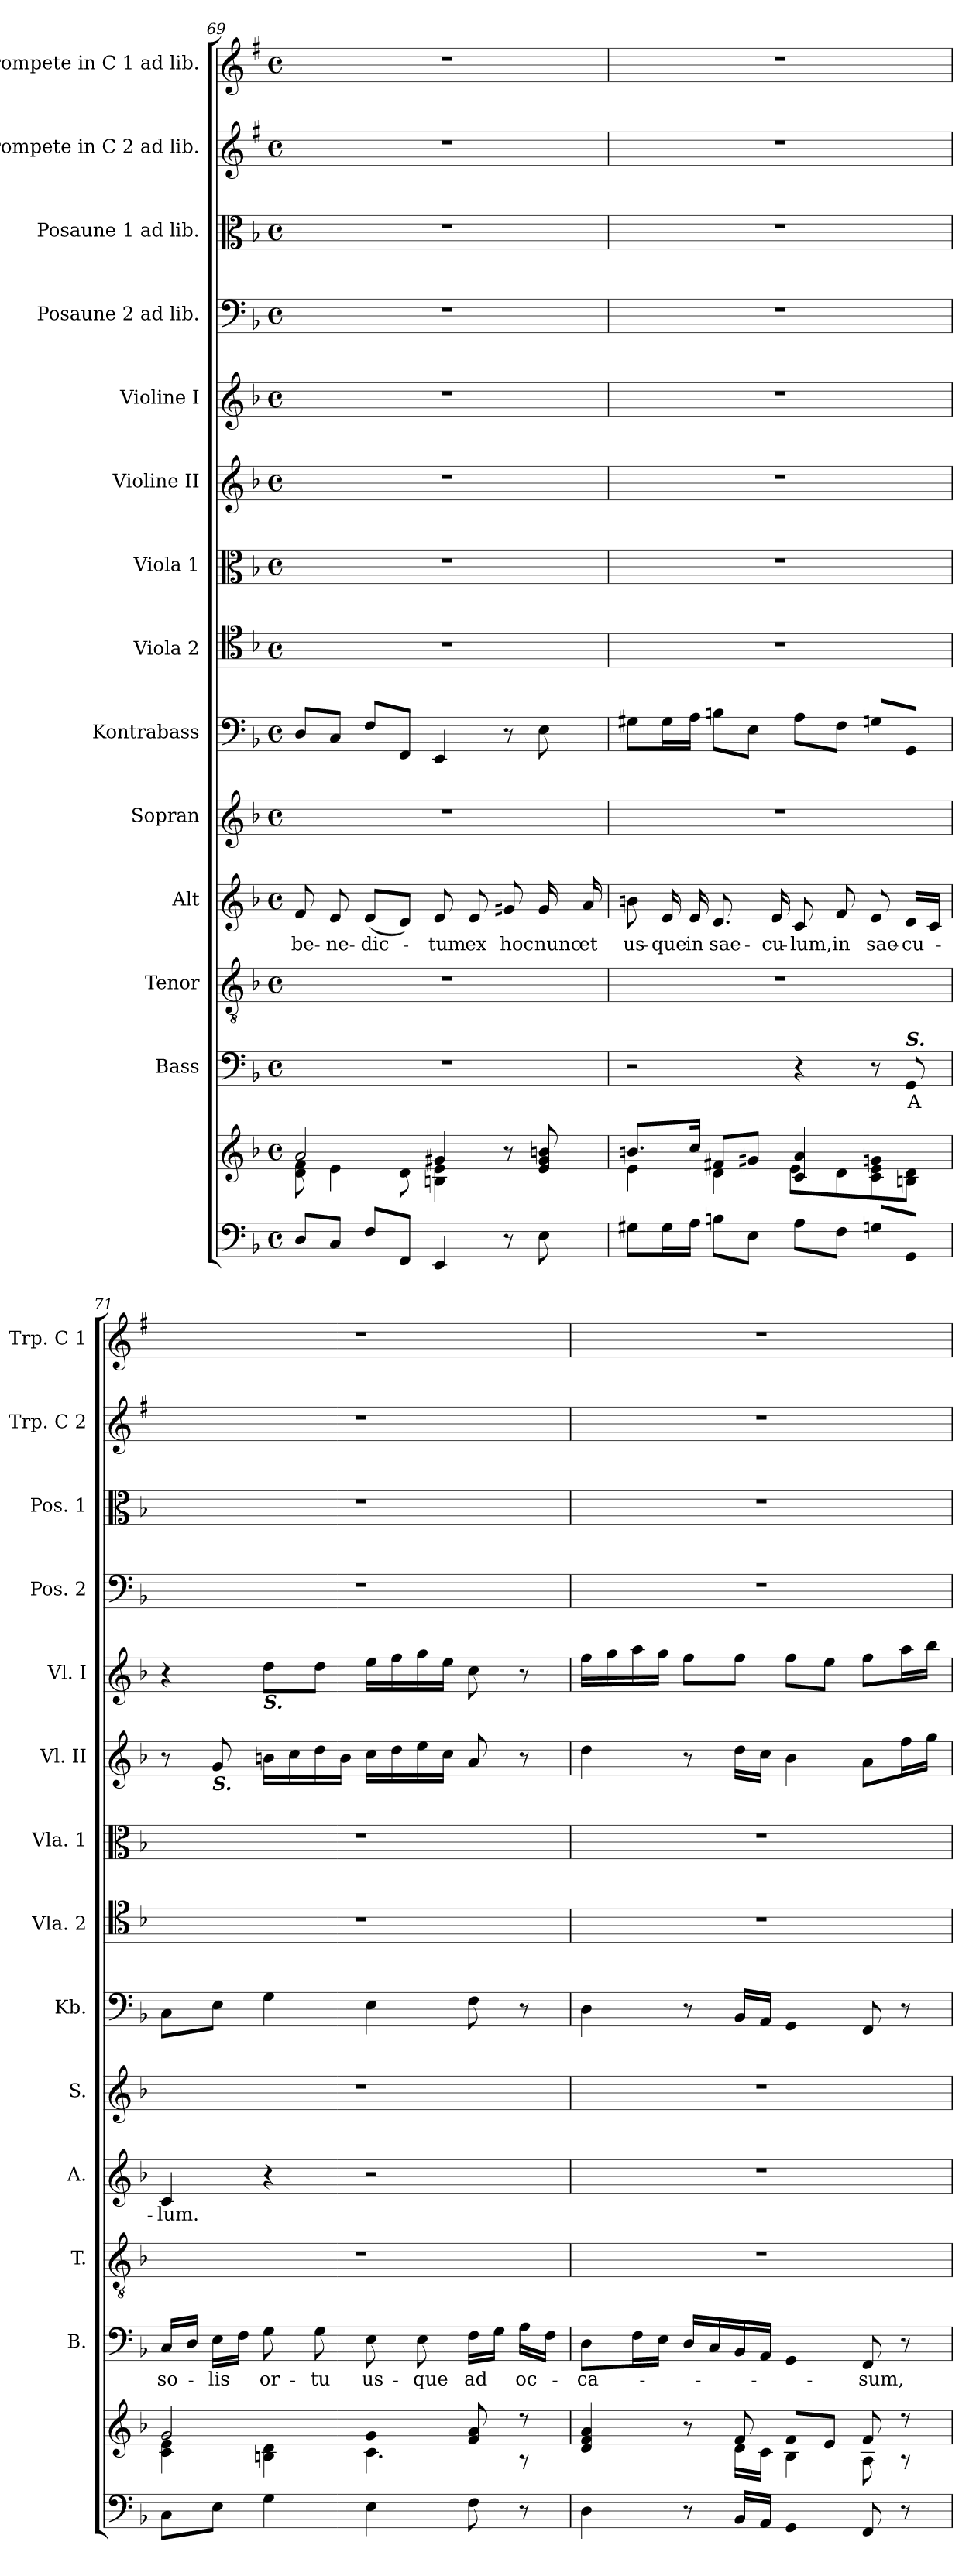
**kern	**kern	**kern	**text	**kern	**kern	**text	**kern	**kern	**kern	**kern	**kern	**kern	**kern	**kern	**kern	**kern
*part14	*part14	*part13	*part13	*part12	*part11	*part11	*part10	*part9	*part8	*part7	*part6	*part5	*part4	*part3	*part2	*part1
*staff15	*staff14	*staff13	*staff13	*staff12	*staff11	*staff11	*staff10	*staff9	*staff8	*staff7	*staff6	*staff5	*staff4	*staff3	*staff2	*staff1
*	*	*I"Bass	*	*I"Tenor	*I"Alt	*	*I"Sopran	*I"Kontrabass	*I"Viola 2	*I"Viola 1	*I"Violine II	*I"Violine I	*I"Posaune 2 ad lib.	*I"Posaune 1 ad lib.	*I"Trompete in C 2 ad lib.	*I"Trompete in C 1 ad lib.
*	*	*I'B.	*	*I'T.	*I'A.	*	*I'S.	*I'Kb.	*I'Vla. 2	*I'Vla. 1	*I'Vl. II	*I'Vl. I	*I'Pos. 2	*I'Pos. 1	*I'Trp. C 2	*I'Trp. C 1
!!LO:PB:g=z
*clefF4	*clefG2	*clefF4	*	*clefGv2	*clefG2	*	*clefG2	*clefF4	*clefC4	*clefC3	*clefG2	*clefG2	*clefF4	*clefC3	*clefG2	*clefG2
*	*	*	*	*	*	*	*	*ITrd7c12	*	*	*	*	*	*	*ITrd1c2	*ITrd1c2
*k[b-]	*k[b-]	*k[b-]	*	*k[b-]	*k[b-]	*	*k[b-]	*k[b-]	*k[b-]	*k[b-]	*k[b-]	*k[b-]	*k[b-]	*k[b-]	*k[b-]	*k[b-]
*F:	*F:	*F:	*	*F:	*F:	*	*F:	*F:	*F:	*F:	*F:	*F:	*F:	*F:	*F:	*F:
*M4/4	*M4/4	*M4/4	*	*M4/4	*M4/4	*	*M4/4	*M4/4	*M4/4	*M4/4	*M4/4	*M4/4	*M4/4	*M4/4	*M4/4	*M4/4
*met(c)	*met(c)	*met(c)	*	*met(c)	*met(c)	*	*met(c)	*met(c)	*met(c)	*met(c)	*met(c)	*met(c)	*met(c)	*met(c)	*met(c)	*met(c)
=69	=69	=69	=69	=69	=69	=69	=69	=69	=69	=69	=69	=69	=69	=69	=69	=69
*	*^	*	*	*	*	*	*	*	*	*	*	*	*	*	*	*
!	!	!	!	!	!	!	!LO:LY:b	!	!	!	!	!	!	!	!	!	!
8D/L	2a/	8d\ 8f\	1r	.	1r	8f/	be-	1r	8DD/L	1r	1r	1r	1r	1r	1r	1r	1r
!	!	!	!	!	!	!	!LO:LY:b	!	!	!	!	!	!	!	!	!	!
8C/J	.	4e\	.	.	.	8e/	-ne-	.	8CC/J	.	.	.	.	.	.	.	.
!	!	!	!	!	!	!	!LO:LY:b	!	!	!	!	!	!	!	!	!	!
8F/L	.	.	.	.	.	(<8e/L	-dic-	.	8FF/L	.	.	.	.	.	.	.	.
8FF/J	.	8d\	.	.	.	8d/J)	.	.	8FFF/J	.	.	.	.	.	.	.	.
!	!	!	!	!	!	!	!LO:LY:b	!	!	!	!	!	!	!	!	!	!
4EE/	4g#X/	4Bn\ 4e\	.	.	.	8e/	-tum	.	4EEE/	.	.	.	.	.	.	.	.
!	!	!	!	!	!	!	!LO:LY:b	!	!	!	!	!	!	!	!	!	!
.	.	.	.	.	.	8e/	ex	.	.	.	.	.	.	.	.	.	.
!	!	!	!	!	!	!	!LO:LY:b	!	!	!	!	!	!	!	!	!	!
8r	8r	4ryy	.	.	.	8g#X/	hoc	.	8r	.	.	.	.	.	.	.	.
!	!	!	!	!	!	!	!LO:LY:b	!	!	!	!	!	!	!	!	!	!
8E\	8e/ 8g#/ 8bn/	.	.	.	.	16g#/	nunc	.	8EE\	.	.	.	.	.	.	.	.
!	!	!	!	!	!	!	!LO:LY:b	!	!	!	!	!	!	!	!	!	!
.	.	.	.	.	.	16a/	et	.	.	.	.	.	.	.	.	.	.
=70	=70	=70	=70	=70	=70	=70	=70	=70	=70	=70	=70	=70	=70	=70	=70	=70	=70
!	!	!	!	!	!	!	!LO:LY:b	!	!	!	!	!	!	!	!	!	!
8G#X\L	8.bn/L	4e\	2r	.	1r	8bn\	us-	1r	8GG#X\L	1r	1r	1r	1r	1r	1r	1r	1r
!	!	!	!	!	!	!	!LO:LY:b	!	!	!	!	!	!	!	!	!	!
16G#\L	.	.	.	.	.	16e/	-que	.	16GG#\L	.	.	.	.	.	.	.	.
!	!	!	!	!	!	!	!LO:LY:b	!	!	!	!	!	!	!	!	!	!
16A\JJ	16cc/Jk	.	.	.	.	16e/	in	.	16AA\JJ	.	.	.	.	.	.	.	.
!	!	!	!	!	!	!	!LO:LY:b	!	!	!	!	!	!	!	!	!	!
8Bn\L	8f#X/L	4d\	.	.	.	8.d/	sae-	.	8BBn\L	.	.	.	.	.	.	.	.
8E\J	8g#X/J	.	.	.	.	.	.	.	8EE\J	.	.	.	.	.	.	.	.
!	!	!	!	!	!	!	!LO:LY:b	!	!	!	!	!	!	!	!	!	!
.	.	.	.	.	.	16e/	-cu-	.	.	.	.	.	.	.	.	.	.
!	!	!	!	!	!	!	!LO:LY:b	!	!	!	!	!	!	!	!	!	!
8A\L	4c/ 4a/	8e\L	4r	.	.	8c/	-lum,	.	8AA\L	.	.	.	.	.	.	.	.
!	!	!	!	!	!	!	!LO:LY:b	!	!	!	!	!	!	!	!	!	!
8F\J	.	8d\	.	.	.	8f/	in	.	8FF\J	.	.	.	.	.	.	.	.
!	!	!	!	!	!	!	!LO:LY:b	!	!	!	!	!	!	!	!	!	!
8Gn/L	4gn/	8c\ 8e\	8r	.	.	8e/	sae-	.	8GGn/L	.	.	.	.	.	.	.	.
!	!	!	!LO:TX:a:Bi:t=S.	!	!	!	!	!	!	!	!	!	!	!	!	!	!
!	!	!	!	!LO:LY:b	!	!	!LO:LY:b	!	!	!	!	!	!	!	!	!	!
8GG/J	.	8Bn\ 8d\J	8GG/	A	.	16d/LL	-cu-	.	8GGG/J	.	.	.	.	.	.	.	.
.	.	.	.	.	.	16c/JJ	.	.	.	.	.	.	.	.	.	.	.
=71	=71	=71	=71	=71	=71	=71	=71	=71	=71	=71	=71	=71	=71	=71	=71	=71	=71
!	!	!	!	!LO:LY:b	!	!	!LO:LY:b	!	!	!	!	!	!	!	!	!	!
8C\L	2g/	4c\ 4e\	16C/LL	so-	1r	4c/	-lum.	1r	8CC\L	1r	1r	8r	4r	1r	1r	1r	1r
.	.	.	16D/JJ	.	.	.	.	.	.	.	.	.	.	.	.	.	.
!	!	!	!	!	!	!	!	!	!	!	!	!LO:TX:b:Bi:t=S.	!	!	!	!	!
!	!	!	!	!LO:LY:b	!	!	!	!	!	!	!	!	!	!	!	!	!
8E\J	.	.	16E\LL	-lis	.	.	.	.	8EE\J	.	.	8g/	.	.	.	.	.
.	.	.	16F\JJ	.	.	.	.	.	.	.	.	.	.	.	.	.	.
!	!	!	!	!	!	!	!	!	!	!	!	!	!LO:TX:b:Bi:t=S.	!	!	!	!
!	!	!	!	!LO:LY:b	!	!	!	!	!	!	!	!	!	!	!	!	!
4G\	.	4Bn\ 4d\	8G\	or-	.	4r	.	.	4GG\	.	.	16bn\LL	8dd\L	.	.	.	.
.	.	.	.	.	.	.	.	.	.	.	.	16cc\	.	.	.	.	.
!	!	!	!	!LO:LY:b	!	!	!	!	!	!	!	!	!	!	!	!	!
.	.	.	8G\	-tu	.	.	.	.	.	.	.	16dd\	8dd\J	.	.	.	.
.	.	.	.	.	.	.	.	.	.	.	.	16b\JJ	.	.	.	.	.
!	!	!	!	!LO:LY:b	!	!	!	!	!	!	!	!	!	!	!	!	!
4E\	4g/	4.c\	8E\	us-	.	2r	.	.	4EE\	.	.	16cc\LL	16ee\LL	.	.	.	.
.	.	.	.	.	.	.	.	.	.	.	.	16dd\	16ff\	.	.	.	.
!	!	!	!	!LO:LY:b	!	!	!	!	!	!	!	!	!	!	!	!	!
.	.	.	8E\	-que	.	.	.	.	.	.	.	16ee\	16gg\	.	.	.	.
.	.	.	.	.	.	.	.	.	.	.	.	16cc\JJ	16ee\JJ	.	.	.	.
!	!	!	!	!LO:LY:b	!	!	!	!	!	!	!	!	!	!	!	!	!
8F\	8f/ 8a/	.	16F\LL	ad	.	.	.	.	8FF\	.	.	8a/	8cc\	.	.	.	.
.	.	.	16G\JJ	.	.	.	.	.	.	.	.	.	.	.	.	.	.
!	!	!	!	!LO:LY:b	!	!	!	!	!	!	!	!	!	!	!	!	!
8r	8r	8r	16A\LL	oc-	.	.	.	.	8r	.	.	8r	8r	.	.	.	.
.	.	.	16F\JJ	.	.	.	.	.	.	.	.	.	.	.	.	.	.
!!LO:PB:g=z
=72	=72	=72	=72	=72	=72	=72	=72	=72	=72	=72	=72	=72	=72	=72	=72	=72	=72
!	!	!	!	!LO:LY:b	!	!	!	!	!	!	!	!	!	!	!	!	!
4D\	4d/ 4f/ 4a/	4ryy	8D\L	-ca-	1r	1r	.	1r	4DD\	1r	1r	4dd\	16ff\LL	1r	1r	1r	1r
.	.	.	.	.	.	.	.	.	.	.	.	.	16gg\	.	.	.	.
.	.	.	16F\L	.	.	.	.	.	.	.	.	.	16aa\	.	.	.	.
.	.	.	16E\JJ	.	.	.	.	.	.	.	.	.	16gg\JJ	.	.	.	.
8r	8r	8ryy	16D/LL	.	.	.	.	.	8r	.	.	8r	8ff\L	.	.	.	.
.	.	.	16C/	.	.	.	.	.	.	.	.	.	.	.	.	.	.
16BB-/LL	8f/	16d\LL	16BB-/	.	.	.	.	.	16BBB-/LL	.	.	16dd\LL	8ff\J	.	.	.	.
16AA/JJ	.	16c\JJ	16AA/JJ	.	.	.	.	.	16AAA/JJ	.	.	16cc\JJ	.	.	.	.	.
4GG/	8f/L	4B-\	4GG/	.	.	.	.	.	4GGG/	.	.	4b-\	8ff\L	.	.	.	.
.	8e/J	.	.	.	.	.	.	.	.	.	.	.	8ee\J	.	.	.	.
!	!	!	!	!LO:LY:b	!	!	!	!	!	!	!	!	!	!	!	!	!
8FF/	8f/	8A\	8FF/	-sum,	.	.	.	.	8FFF/	.	.	8a\L	8ff\L	.	.	.	.
8r	8r	8r	8r	.	.	.	.	.	8r	.	.	16ff\L	16aa\L	.	.	.	.
.	.	.	.	.	.	.	.	.	.	.	.	16gg\JJ	16bb-\JJ	.	.	.	.
*	*v	*v	*	*	*	*	*	*	*	*	*	*	*	*	*	*	*
=	=	=	=	=	=	=	=	=	=	=	=	=	=	=	=	=
*-	*-	*-	*-	*-	*-	*-	*-	*-	*-	*-	*-	*-	*-	*-	*-	*-
